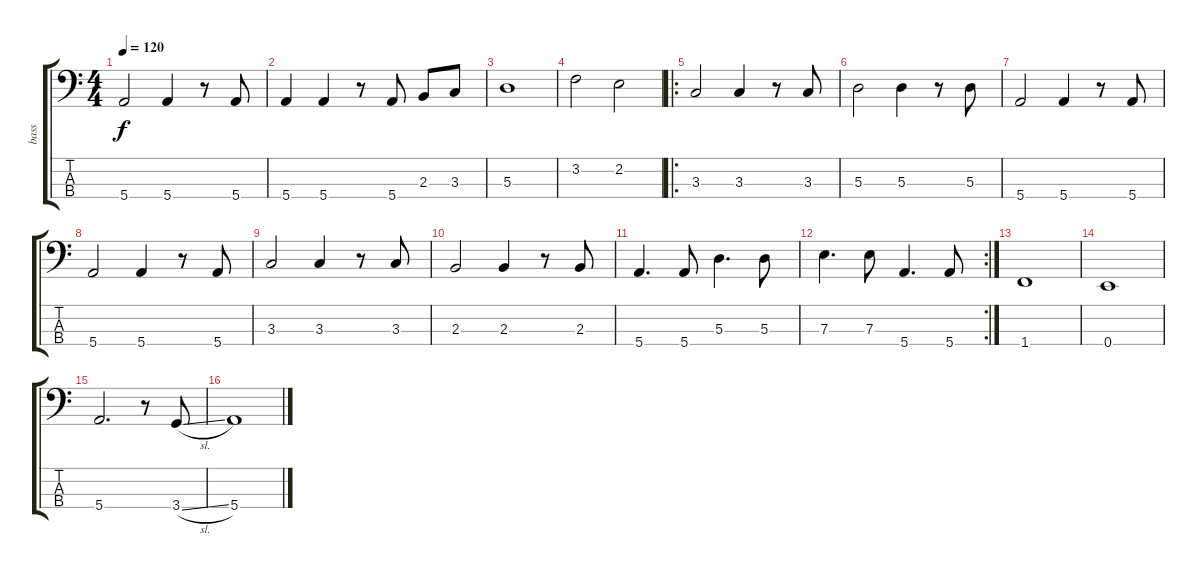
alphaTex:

\track ("bass" "bass") {instrument electricbassfinger}
\staff {score tabs}
\tuning (G2 D2 A1 E1) {hide}
\ts (4 4)
\tempo 120
\clef f4
\ks c
5.4.2{dy f} 5.4.4 r.8 5.4.8 |
5.4.4 5.4.4 r.8 5.4.8 2.3.8 3.3.8 |
5.3.1 |
3.2.2 2.2.2 |
\ro
3.3.2 3.3.4 r.8 3.3.8 |
5.3.2 5.3.4 r.8 5.3.8 |
5.4.2 5.4.4 r.8 5.4.8 |
5.4.2 5.4.4 r.8 5.4.8 |
3.3.2 3.3.4 r.8 3.3.8 |
2.3.2 2.3.4 r.8 2.3.8 |
5.4.4{d} 5.4.8 5.3.4{d} 5.3.8 |
\rc 2
7.3.4{d} 7.3.8 5.4.4{d} 5.4.8 |
1.4.1 |
0.4.1 |
5.4.2{d} r.8 3.4{sl}.8 |
5.4.1
